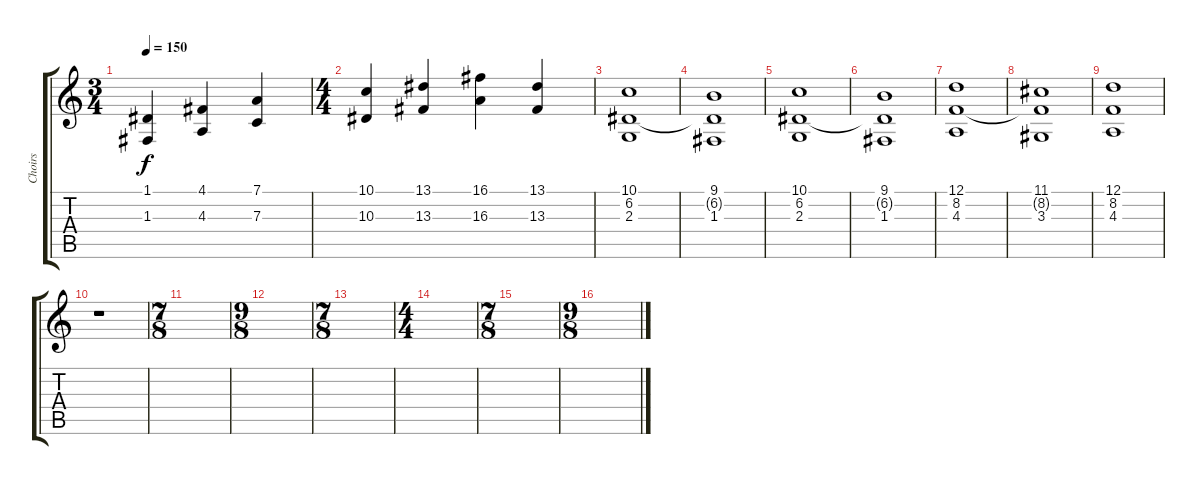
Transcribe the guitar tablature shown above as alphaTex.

\track ("Choirs" "Choirs") {instrument choiraahs}
\staff {score tabs}
\tuning (D4 A3 F3 C3 G2 C2) {hide}
\ts (3 4)
\tempo 150
\clef g2
\ks c
(1.1 1.3).4{dy f} (4.1 4.3).4 (7.1 7.3).4 |
\ts (4 4)
(10.1 10.3).4 (13.1 13.3).4 (16.1 16.3).4 (13.1 13.3).4 |
(10.1 6.2 2.3).1 |
(9.1 6.2{t} 1.3).1 |
(10.1 6.2 2.3).1 |
(9.1 6.2{t} 1.3).1 |
(12.1 8.2 4.3).1 |
(11.1 8.2{t} 3.3).1 |
(12.1 8.2 4.3).1 |
r.1 |
\ts (7 8)
|
\ts (9 8)
|
\ts (7 8)
|
\ts (4 4)
|
\ts (7 8)
|
\ts (9 8)
